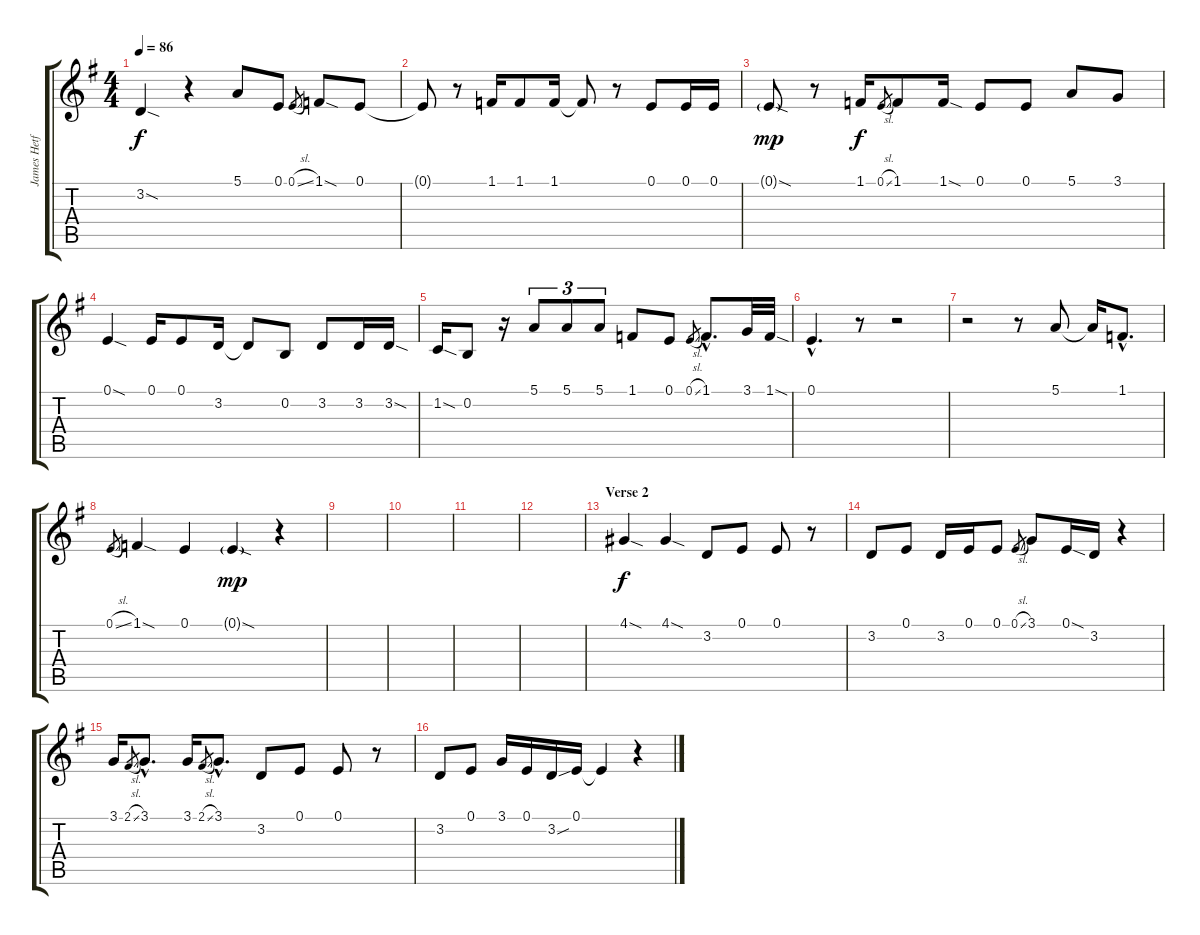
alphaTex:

\track ("James Hetfield Singing" "James Hetf") {instrument lead6voice}
\staff {score tabs}
\tuning (E4 B3 G3 D3 A2 E2) {hide}
\ts (4 4)
\tempo 86
\clef g2
\ks g
3.2{sod}.4{dy f} r.4 5.1.8 0.1.8 0.1{sl}.8{gr} 1.1{sod}.8 0.1.8 |
0.1{t}.8 r.8 1.1.16 1.1.8 1.1.16 1.1{t}.8 r.8 0.1.8 0.1.16 0.1.16 |
0.1{sod g}.8{dy mp} r.8 1.1.16{dy f} 0.1{sl}.8{gr} 1.1.8 1.1{sod}.16 0.1.8 0.1.8 5.1.8 3.1.8 |
0.1{sod}.4 0.1.16 0.1.8 3.2.16 3.2{t}.8 0.2.8 3.2.8 3.2.16 3.2{sod}.16 |
1.2{sod}.16 0.2.8 r.16 5.1.8{tu (3 2)} 5.1.8{tu (3 2)} 5.1.8{tu (3 2)} 1.1.8 0.1.8 0.1{sl}.8{gr} 1.1{hac}.8{d} 3.1.32 1.1{sod}.32 |
0.1{hac}.4{d} r.8 r.2 |
r.2 r.8 5.1.8 5.1{t}.16 1.1{hac}.8{d} |
0.1{sl}.8{gr} 1.1{sod}.4 0.1.4 0.1{sod g}.4{dy mp} r.4 |
|
|
|
|
\section ("" "Verse 2")
4.1{sod}.4{dy f} 4.1{sod}.4 3.2.8 0.1.8 0.1.8 r.8 |
3.2.8 0.1.8 3.2.16 0.1.16 0.1.8 0.1{sl}.8{gr} 3.1.8 0.1{sod}.16 3.2.16 r.4 |
3.1.16 2.1{sl}.8{gr} 3.1{hac}.8{d} 3.1.16 2.1{sl}.8{gr} 3.1{hac}.8{d} 3.2.8 0.1.8 0.1.8 r.8 |
3.2.8 0.1.8 3.1.16 0.1.16 3.2{sou}.16 0.1.16 0.1{t}.4 r.4
